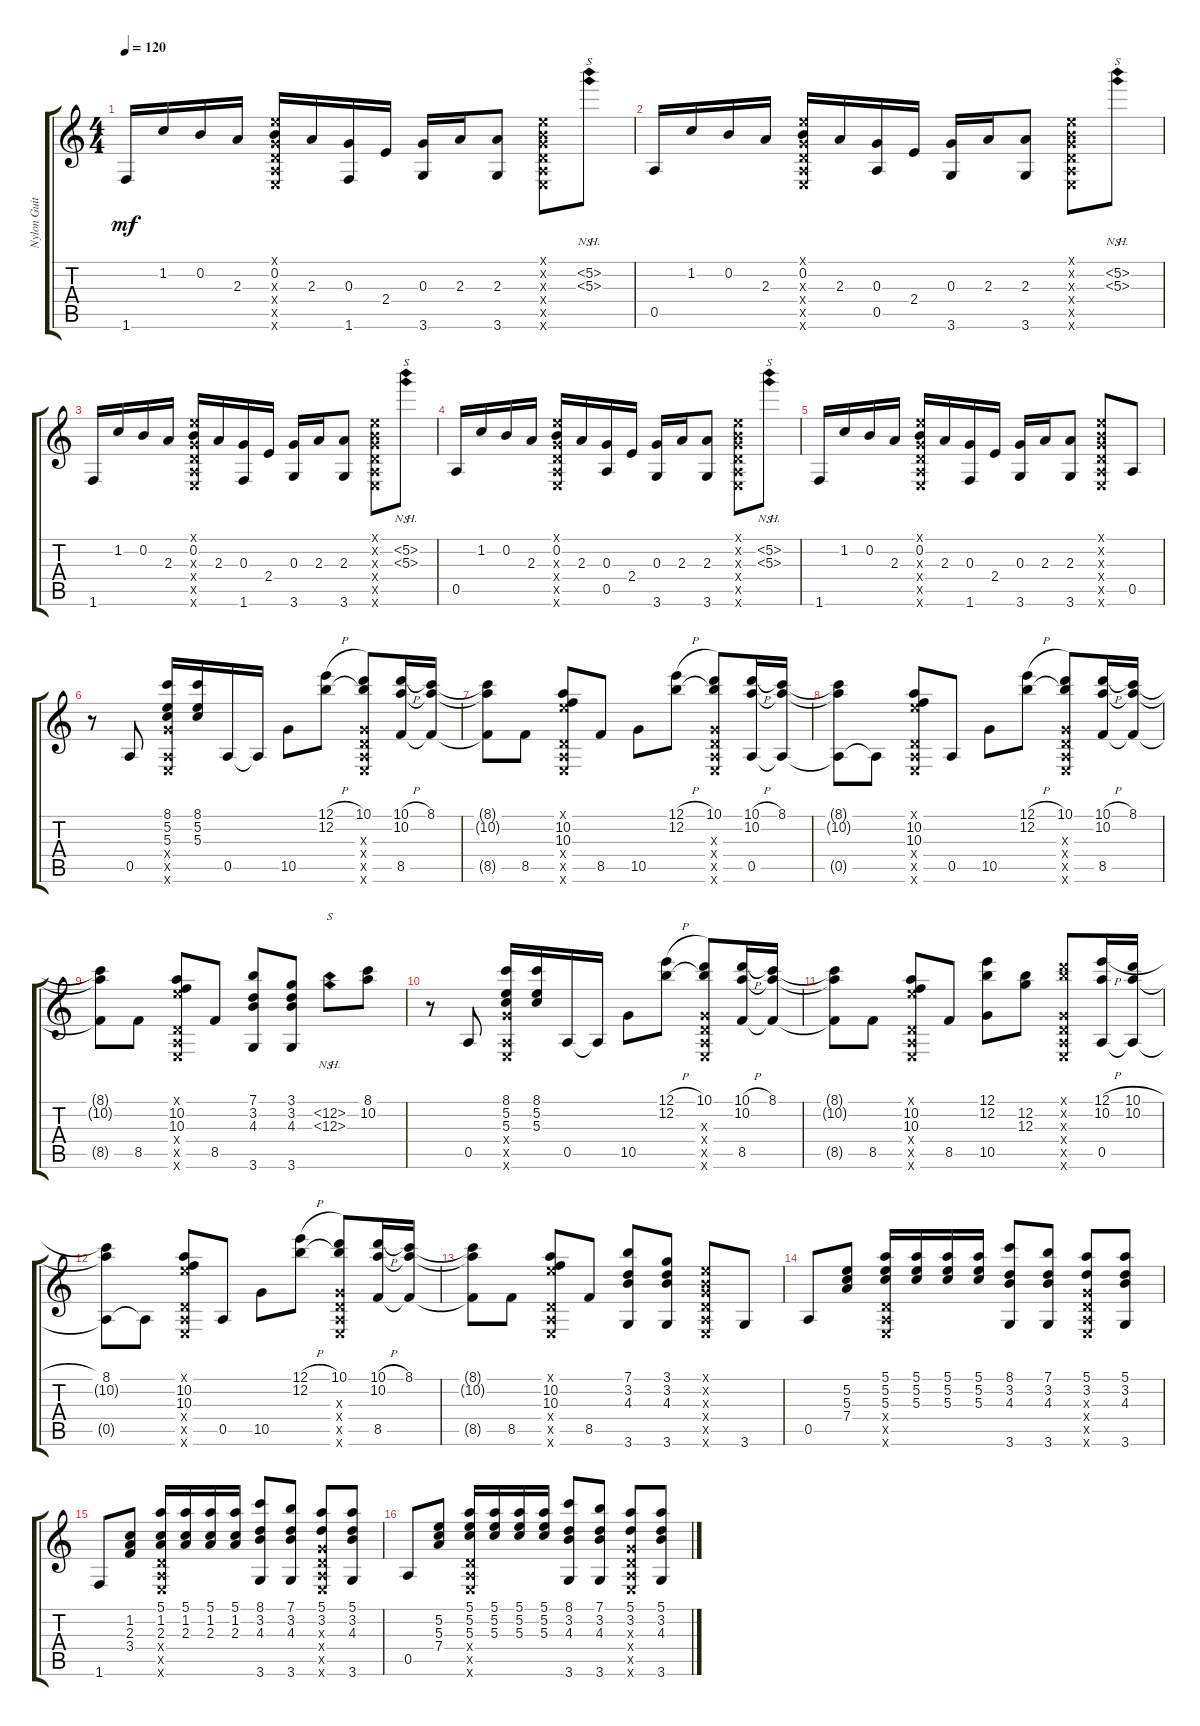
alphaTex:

\track ("Nylon Guitar" "Nylon Guit") {instrument acousticguitarnylon}
\staff {score tabs}
\tuning (E4 B3 G3 D3 A2 E2) {hide}
\ts (4 4)
\tempo 120
\clef g2
\ks c
1.6.16{dy mf} 1.2.16 0.2.16 2.3.16 (0.1{x} 0.2 0.3{x} 0.4{x} 0.5{x} 0.6{x}).16 2.3.16 (0.3 1.6).16 2.4.16 (0.3 3.6).16 2.3.16 (2.3 3.6).8 (0.1{x} 0.2{x} 0.3{x} 0.4{x} 0.5{x} 0.6{x}).8 (5.2{nh} 5.3{nh}).8{s} |
0.5.16 1.2.16 0.2.16 2.3.16 (0.1{x} 0.2 0.3{x} 0.4{x} 0.5{x} 0.6{x}).16 2.3.16 (0.3 0.5).16 2.4.16 (0.3 3.6).16 2.3.16 (2.3 3.6).8 (0.1{x} 0.2{x} 0.3{x} 0.4{x} 0.5{x} 0.6{x}).8 (5.2{nh} 5.3{nh}).8{s} |
1.6.16 1.2.16 0.2.16 2.3.16 (0.1{x} 0.2 0.3{x} 0.4{x} 0.5{x} 0.6{x}).16 2.3.16 (0.3 1.6).16 2.4.16 (0.3 3.6).16 2.3.16 (2.3 3.6).8 (0.1{x} 0.2{x} 0.3{x} 0.4{x} 0.5{x} 0.6{x}).8 (5.2{nh} 5.3{nh}).8{s} |
0.5.16 1.2.16 0.2.16 2.3.16 (0.1{x} 0.2 0.3{x} 0.4{x} 0.5{x} 0.6{x}).16 2.3.16 (0.3 0.5).16 2.4.16 (0.3 3.6).16 2.3.16 (2.3 3.6).8 (0.1{x} 0.2{x} 0.3{x} 0.4{x} 0.5{x} 0.6{x}).8 (5.2{nh} 5.3{nh}).8{s} |
1.6.16 1.2.16 0.2.16 2.3.16 (0.1{x} 0.2 0.3{x} 0.4{x} 0.5{x} 0.6{x}).16 2.3.16 (0.3 1.6).16 2.4.16 (0.3 3.6).16 2.3.16 (2.3 3.6).8 (0.1{x} 0.2{x} 0.3{x} 0.4{x} 0.5{x} 0.6{x}).8 0.5.8 |
r.8 0.5.8 (8.1 5.2 5.3 5.4{x} 0.5{x} 0.6{x}).16 (8.1 5.2 5.3).16 0.5.16 0.5{t}.16 10.5.8 (12.1{h} 12.2).8 (10.1 12.2{t} 0.3{x} 0.4{x} 0.5{x} 0.6{x}).8 (10.1{h} 10.2 8.5).16 (8.1 10.2{t} 8.5{t}).16 |
(8.1{t} 10.2{t} 8.5{t}).8 8.5.8 (0.1{x} 10.2 10.3 0.4{x} 0.5{x} 0.6{x}).8 8.5.8 10.5.8 (12.1{h} 12.2).8 (10.1 12.2{t} 0.3{x} 0.4{x} 0.5{x} 0.6{x}).8 (10.1{h} 10.2 0.5).16 (8.1 10.2{t} 0.5{t}).16 |
(8.1{t} 10.2{t} 0.5{t}).8 0.5{t}.8 (0.1{x} 10.2 10.3 0.4{x} 0.5{x} 0.6{x}).8 0.5.8 10.5.8 (12.1{h} 12.2).8 (10.1 12.2{t} 0.3{x} 0.4{x} 0.5{x} 0.6{x}).8 (10.1{h} 10.2 8.5).16 (8.1 10.2{t} 8.5{t}).16 |
(8.1{t} 10.2{t} 8.5{t}).8 8.5.8 (0.1{x} 10.2 10.3 0.4{x} 0.5{x} 0.6{x}).8 8.5.8 (7.1 3.2 4.3 3.6).8 (3.1 3.2 4.3 3.6).8 (12.2{nh} 12.3{nh}).8{s} (8.1 10.2).8 |
r.8 0.5.8 (8.1 5.2 5.3 5.4{x} 0.5{x} 0.6{x}).16 (8.1 5.2 5.3).16 0.5.16 0.5{t}.16 10.5.8 (12.1{h} 12.2).8 (10.1 12.2{t} 0.3{x} 0.4{x} 0.5{x} 0.6{x}).8 (10.1{h} 10.2 8.5).16 (8.1 10.2{t} 8.5{t}).16 |
(8.1{t} 10.2{t} 8.5{t}).8 8.5.8 (0.1{x} 10.2 10.3 0.4{x} 0.5{x} 0.6{x}).8 8.5.8 (12.1 12.2 10.5).8 (12.2 12.3).8 (10.1{x} 12.2{x} 0.3{x} 0.4{x} 0.5{x} 0.6{x}).8 (12.1{h} 10.2 0.5).16 (10.1{h} 10.2 0.5{t}).16 |
(8.1 10.2{t} 0.5{t}).8 0.5{t}.8 (0.1{x} 10.2 10.3 0.4{x} 0.5{x} 0.6{x}).8 0.5.8 10.5.8 (12.1{h} 12.2).8 (10.1 12.2{t} 0.3{x} 0.4{x} 0.5{x} 0.6{x}).8 (10.1{h} 10.2 8.5).16 (8.1 10.2{t} 8.5{t}).16 |
(8.1{t} 10.2{t} 8.5{t}).8 8.5.8 (0.1{x} 10.2 10.3 0.4{x} 0.5{x} 0.6{x}).8 8.5.8 (7.1 3.2 4.3 3.6).8 (3.1 3.2 4.3 3.6).8 (0.1{x} 0.2{x} 0.3{x} 0.4{x} 0.5{x} 0.6{x}).8 3.6.8 |
0.5.8 (5.2 5.3 7.4).8 (5.1 5.2 5.3 0.4{x} 0.5{x} 0.6{x}).16 (5.1 5.2 5.3).16 (5.1 5.2 5.3).16 (5.1 5.2 5.3).16 (8.1 3.2 4.3 3.6).8 (7.1 3.2 4.3 3.6).8 (5.1 3.2 0.3{x} 0.4{x} 0.5{x} 0.6{x}).8 (5.1 3.2 4.3 3.6).8 |
1.6.8 (1.2 2.3 3.4).8 (5.1 1.2 2.3 0.4{x} 0.5{x} 0.6{x}).16 (5.1 1.2 2.3).16 (5.1 1.2 2.3).16 (5.1 1.2 2.3).16 (8.1 3.2 4.3 3.6).8 (7.1 3.2 4.3 3.6).8 (5.1 3.2 0.3{x} 0.4{x} 0.5{x} 0.6{x}).8 (5.1 3.2 4.3 3.6).8 |
0.5.8 (5.2 5.3 7.4).8 (5.1 5.2 5.3 0.4{x} 0.5{x} 0.6{x}).16 (5.1 5.2 5.3).16 (5.1 5.2 5.3).16 (5.1 5.2 5.3).16 (8.1 3.2 4.3 3.6).8 (7.1 3.2 4.3 3.6).8 (5.1 3.2 0.3{x} 0.4{x} 0.5{x} 0.6{x}).8 (5.1 3.2 4.3 3.6).8
